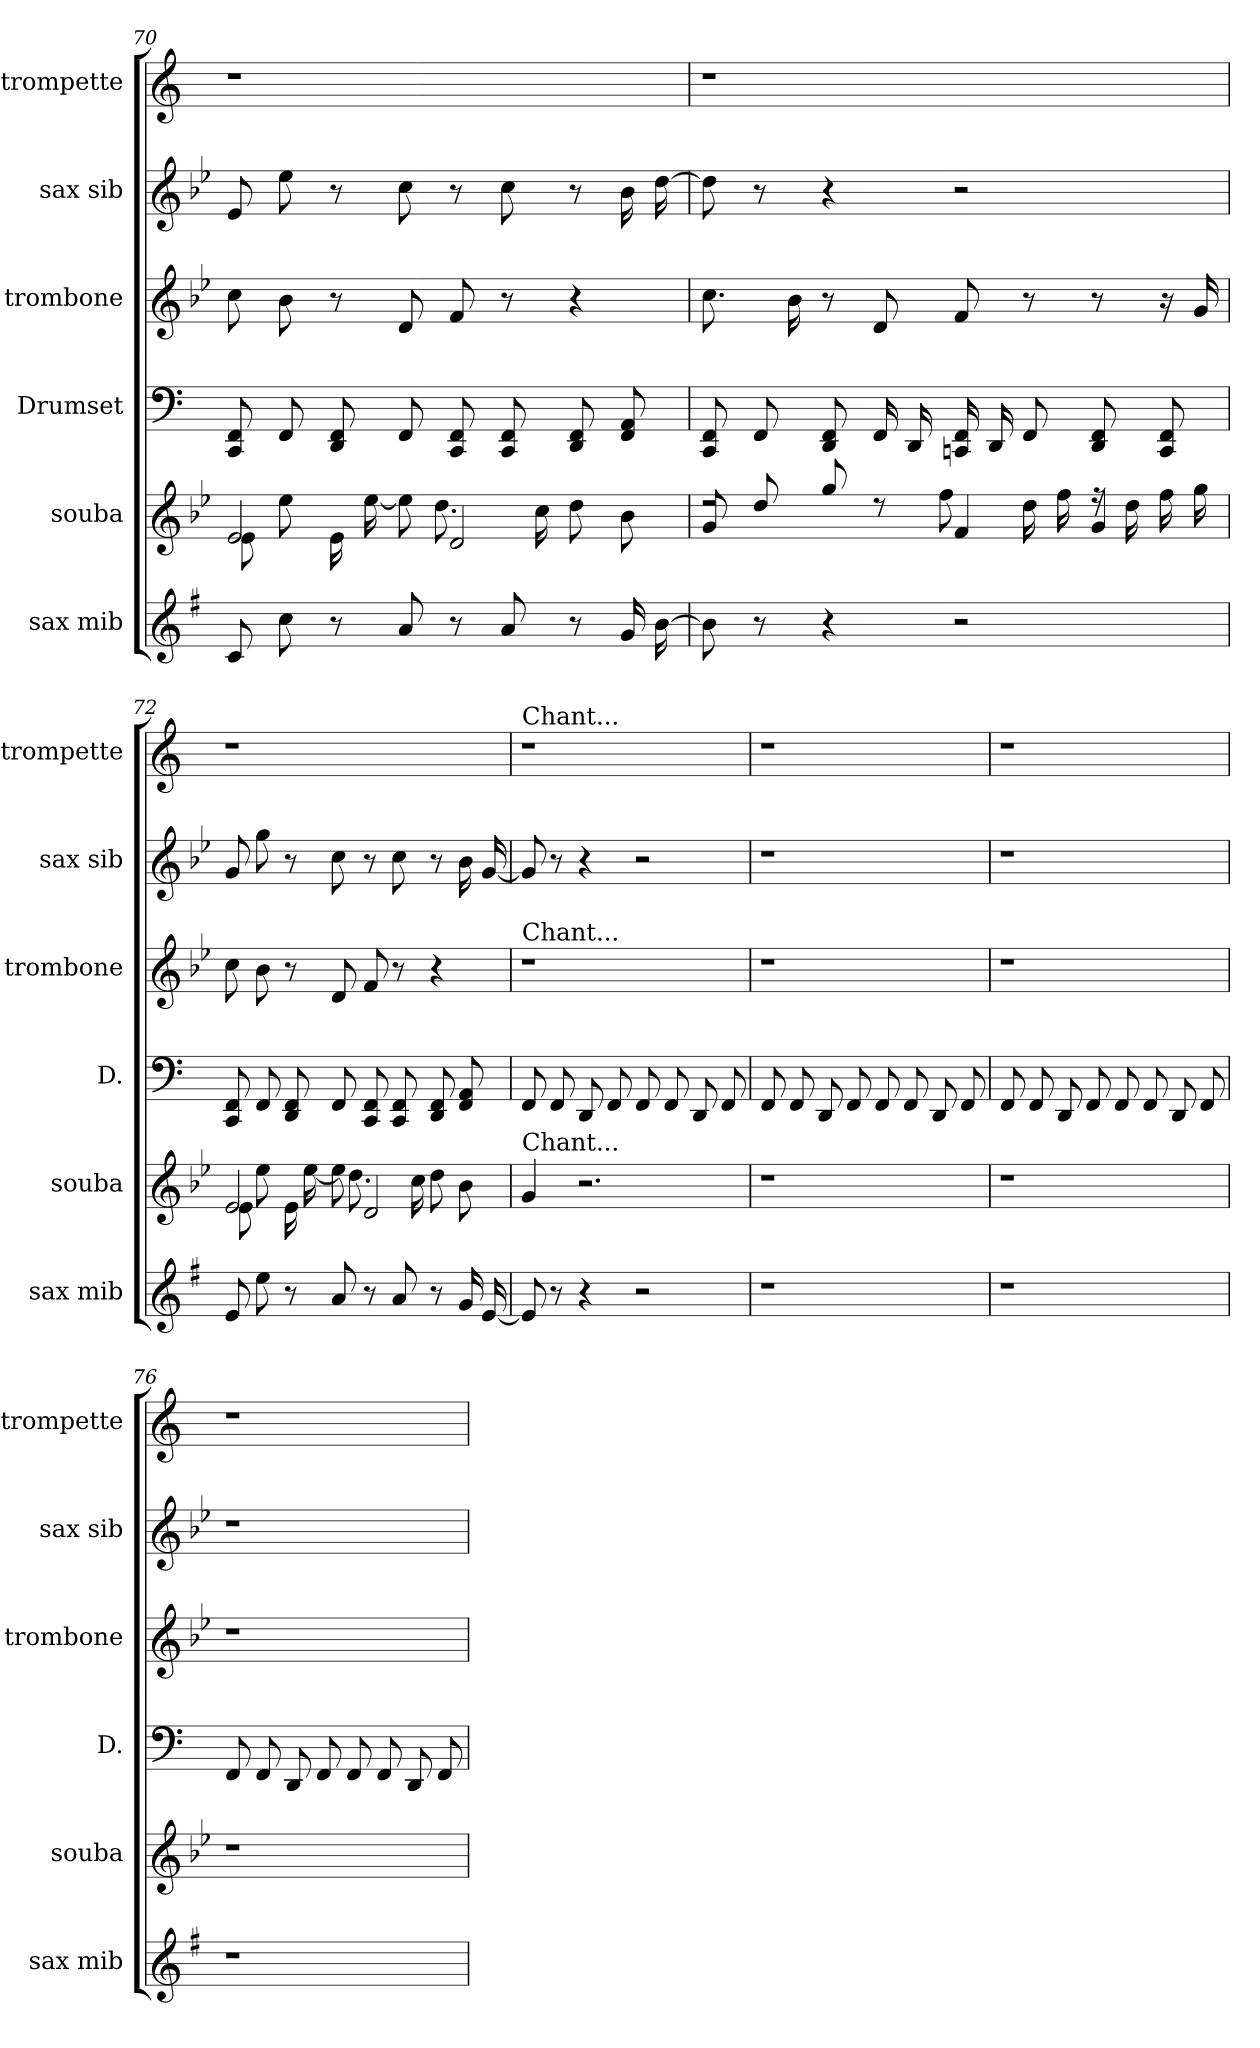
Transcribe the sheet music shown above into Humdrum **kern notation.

**kern	**kern	**kern	**kern	**kern	**kern
*part6	*part5	*part4	*part3	*part2	*part1
*staff6	*staff5	*staff4	*staff3	*staff2	*staff1
*I"sax mib	*I"souba	*I"Drumset	*I"trombone	*I"sax sib	*I"trompette
*I'sax mib	*I'souba	*I'D.	*I'trombone	*I'sax sib	*I'trompette
*clefG2	*clefG2	*clefF4	*clefG2	*clefG2	*clefG2
*ITrd-2c-3	*ITrd15c26	*	*ITrd8c14	*ITrd8c14	*ITrd1c2
*k[b-e-]	*k[b-e-]	*k[]	*k[b-e-]	*k[b-e-]	*k[b-e-]
=70	=70	=70	=70	=70	=70
*	*^	*	*	*	*
8e-	2EE-	8EE-	8CC 8FF	8c	8E-	1r
8ee-	.	8E-	8FF	8B-	8e-	.
8r	.	16EE-	8DD 8FF	8r	8r	.
.	.	[16E-	.	.	.	.
8cc	.	8E-]	8FF	8D	8c	.
8r	2DD	8.D	8CC 8FF	8F	8r	.
8cc	.	.	8CC 8FF	8r	8c	.
.	.	16C	.	.	.	.
8r	.	8D	8DD 8FF	4r	8r	.
16b-	.	8BB-	8FF 8AA	.	16B-	.
[16dd	.	.	.	.	[16d	.
=71	=71	=71	=71	=71	=71	=71
8dd]	8GG	2ree	8CC 8FF	8.c	8d]	1r
8r	8D	.	8FF	.	8r	.
.	.	.	.	16B-	.	.
4r	8G	.	8DD 8FF	8r	4r	.
.	8r	.	16FF	8D	.	.
.	.	.	16DD	.	.	.
2r	4FF	8F	16CCn 16FF	8F	2r	.
.	.	.	16DD	.	.	.
.	.	16D	8FF	8r	.	.
.	.	16F	.	.	.	.
.	4GG	16ree	8DD 8FF	8r	.	.
.	.	16D	.	.	.	.
.	.	16F	8CC 8FF	16r	.	.
.	.	16G	.	16G	.	.
=72	=72	=72	=72	=72	=72	=72
8g	2EE-	8EE-	8CC 8FF	8c	8G	1r
8gg	.	8E-	8FF	8B-	8g	.
8r	.	16EE-	8DD 8FF	8r	8r	.
.	.	[16E-	.	.	.	.
8cc	.	8E-]	8FF	8D	8c	.
8r	2DD	8.D	8CC 8FF	8F	8r	.
8cc	.	.	8CC 8FF	8r	8c	.
.	.	16C	.	.	.	.
8r	.	8D	8DD 8FF	4r	8r	.
16b-	.	8BB-	8FF 8AA	.	16B-	.
[16g	.	.	.	.	[16G	.
*	*v	*v	*	*	*	*
=73	=73	=73	=73	=73	=73
!	!	!	!	!	!LO:TX:t=Chant...
!	!	!	!LO:TX:t=Chant...	!	!
!	!LO:TX:t=Chant...	!	!	!	!
8g]	4GG	8FF	1r	8G]	1r
8r	.	8FF	.	8r	.
4r	2.r	8DD	.	4r	.
.	.	8FF	.	.	.
2r	.	8FF	.	2r	.
.	.	8FF	.	.	.
.	.	8DD	.	.	.
.	.	8FF	.	.	.
=74	=74	=74	=74	=74	=74
1r	1r	8FF	1r	1r	1r
.	.	8FF	.	.	.
.	.	8DD	.	.	.
.	.	8FF	.	.	.
.	.	8FF	.	.	.
.	.	8FF	.	.	.
.	.	8DD	.	.	.
.	.	8FF	.	.	.
=75	=75	=75	=75	=75	=75
1r	1r	8FF	1r	1r	1r
.	.	8FF	.	.	.
.	.	8DD	.	.	.
.	.	8FF	.	.	.
.	.	8FF	.	.	.
.	.	8FF	.	.	.
.	.	8DD	.	.	.
.	.	8FF	.	.	.
=76	=76	=76	=76	=76	=76
1r	1r	8FF	1r	1r	1r
.	.	8FF	.	.	.
.	.	8DD	.	.	.
.	.	8FF	.	.	.
.	.	8FF	.	.	.
.	.	8FF	.	.	.
.	.	8DD	.	.	.
.	.	8FF	.	.	.
=	=	=	=	=	=
*-	*-	*-	*-	*-	*-
